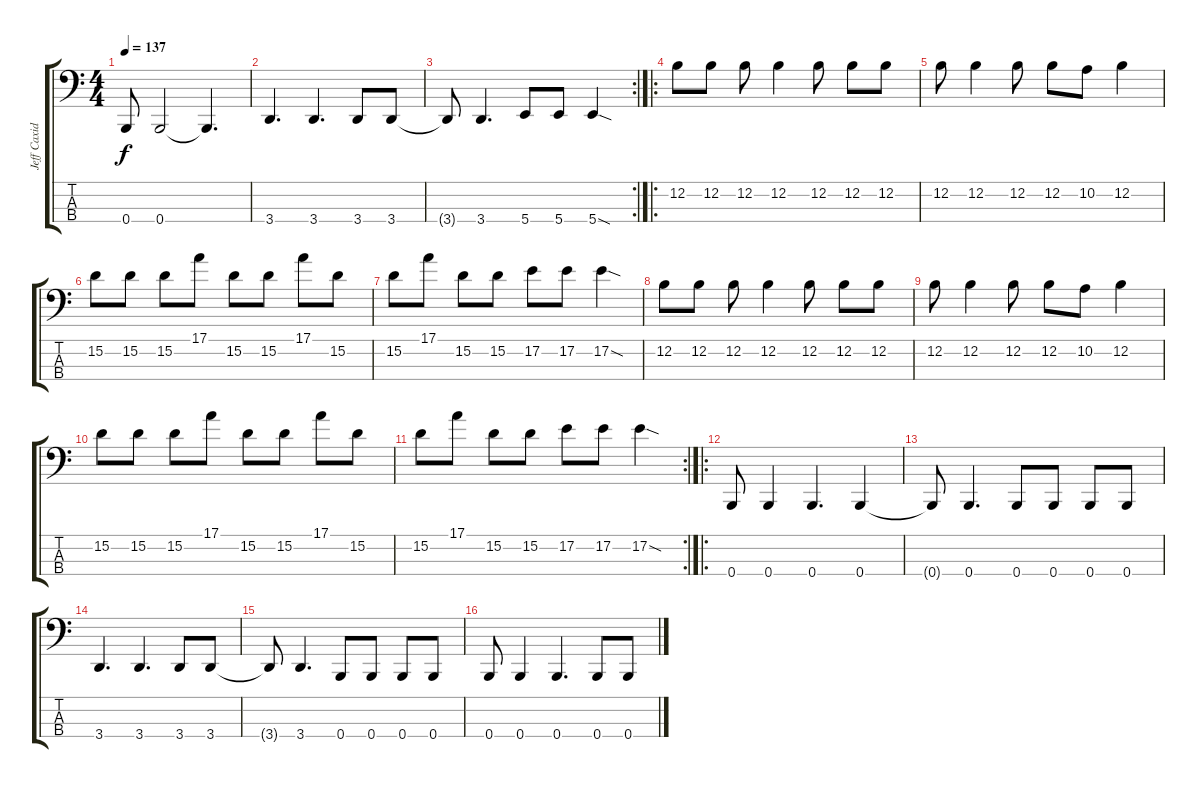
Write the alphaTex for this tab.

\track ("Jeff Caxide" "Jeff Caxid") {instrument electricbassfinger}
\staff {score tabs}
\tuning (E2 B1 Gb1 B0) {hide}
\ts (4 4)
\tempo 137
\clef f4
\ks c
0.4{t}.8{dy f} 0.4.2 0.4{t}.4{d} |
3.4.4{d} 3.4.4{d} 3.4.8 3.4.8 |
\rc 2
3.4{t}.8 3.4.4{d} 5.4.8 5.4.8 5.4{sod}.4 |
\ro
12.2.8 12.2.8 12.2.8 12.2.4 12.2.8 12.2.8 12.2.8 |
12.2.8 12.2.4 12.2.8 12.2.8 10.2.8 12.2.4 |
15.2.8 15.2.8 15.2.8 17.1.8 15.2.8 15.2.8 17.1.8 15.2.8 |
15.2.8 17.1.8 15.2.8 15.2.8 17.2.8 17.2.8 17.2{sod}.4 |
12.2.8 12.2.8 12.2.8 12.2.4 12.2.8 12.2.8 12.2.8 |
12.2.8 12.2.4 12.2.8 12.2.8 10.2.8 12.2.4 |
15.2.8 15.2.8 15.2.8 17.1.8 15.2.8 15.2.8 17.1.8 15.2.8 |
\rc 2
15.2.8 17.1.8 15.2.8 15.2.8 17.2.8 17.2.8 17.2{sod}.4 |
\ro
0.4.8 0.4.4 0.4.4{d} 0.4.4 |
0.4{t}.8 0.4.4{d} 0.4.8 0.4.8 0.4.8 0.4.8 |
3.4.4{d} 3.4.4{d} 3.4.8 3.4.8 |
3.4{t}.8 3.4.4{d} 0.4.8 0.4.8 0.4.8 0.4.8 |
0.4.8 0.4.4 0.4.4{d} 0.4.8 0.4.8
